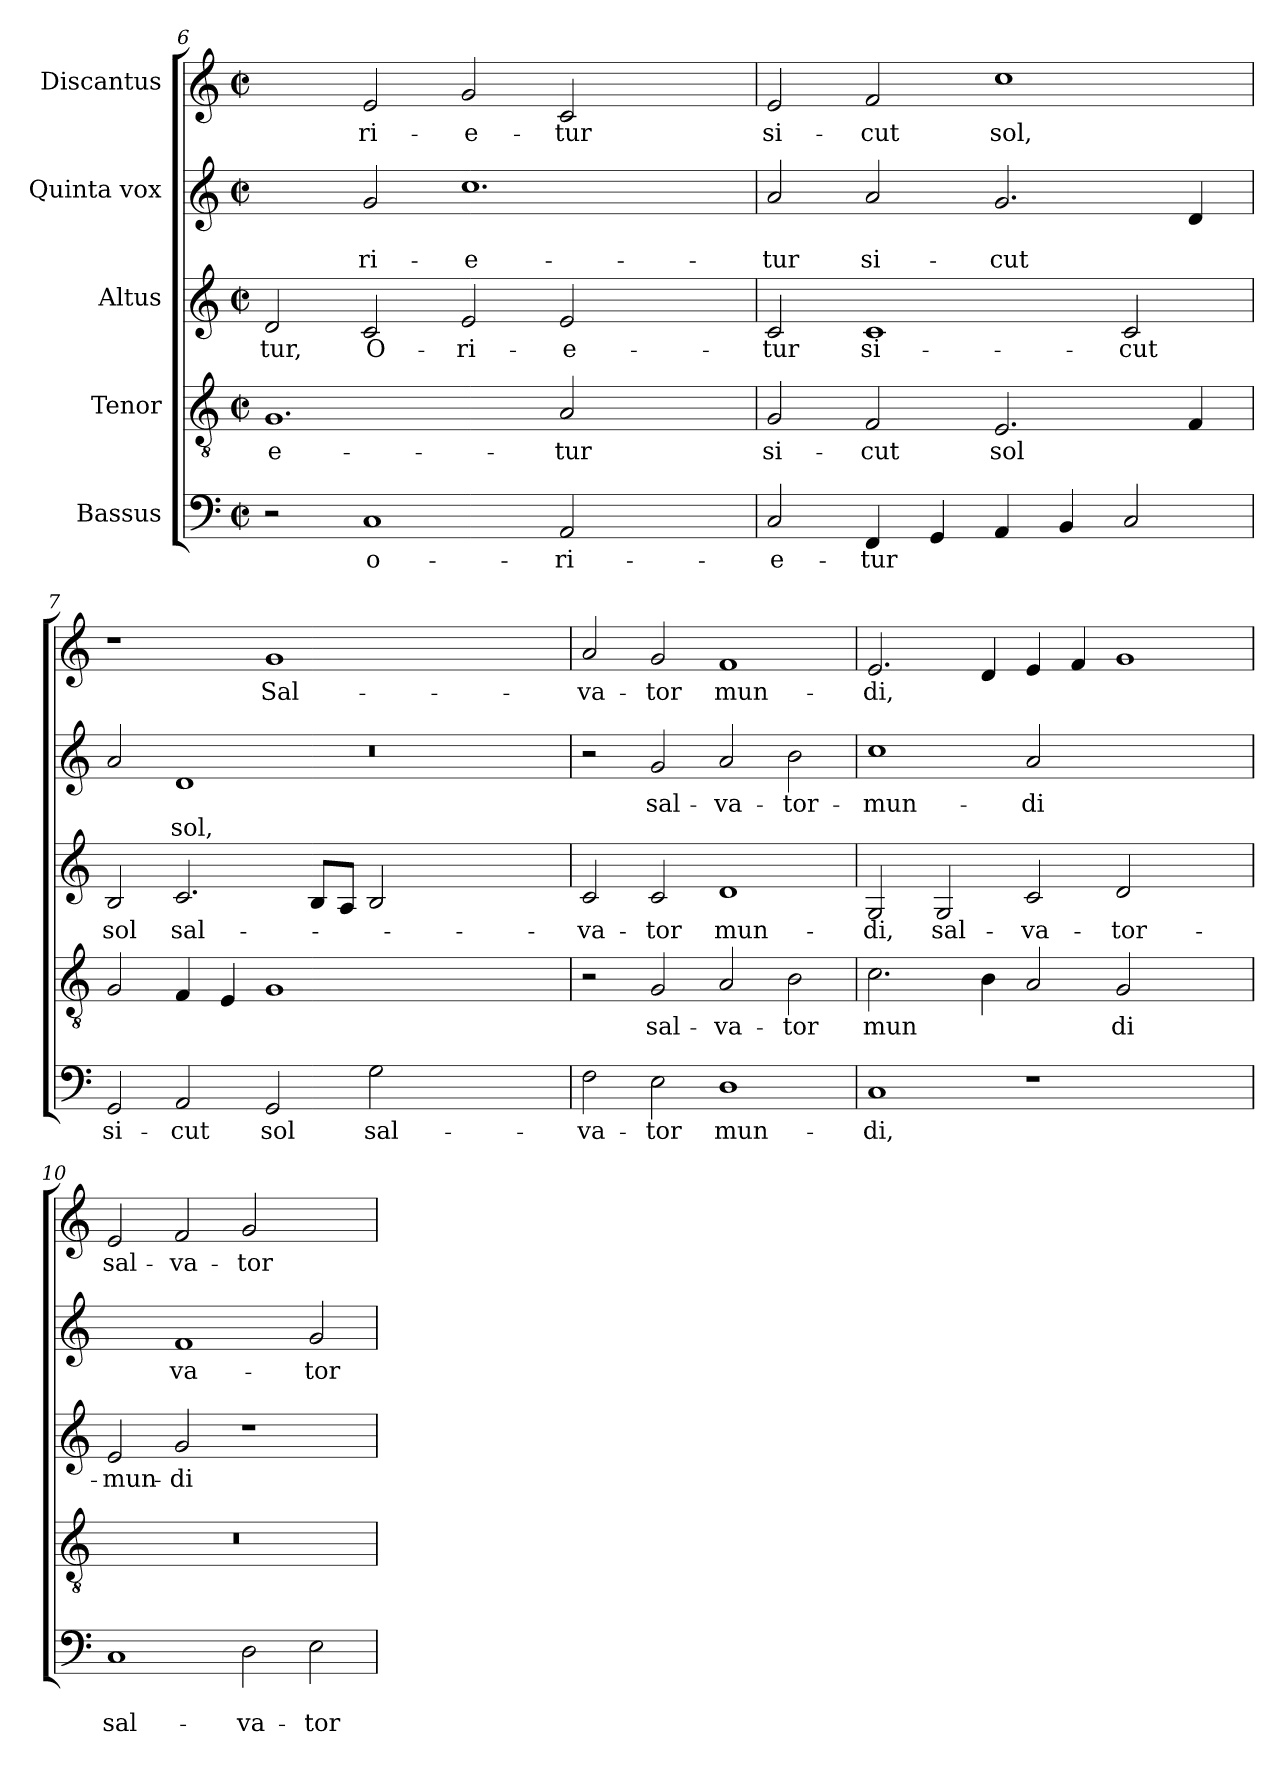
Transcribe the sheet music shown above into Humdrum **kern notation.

**kern	**text	**text	**kern	**text	**kern	**text	**kern	**text	**text	**kern	**text
*part5	*part5	*part5	*part4	*part4	*part3	*part3	*part2	*part2	*part2	*part1	*part1
*staff5	*staff5	*staff5	*staff4	*staff4	*staff3	*staff3	*staff2	*staff2	*staff2	*staff1	*staff1
*I"Bassus	*	*	*I"Tenor	*	*I"Altus	*	*I"Quinta vox	*	*	*I"Discantus	*
!!LO:LB:g=z
*clefF4	*	*	*clefGv2	*	*clefG2	*	*clefG2	*	*	*clefG2	*
*k[]	*	*	*k[]	*	*k[]	*	*k[]	*	*	*k[]	*
*C:	*	*	*C:	*	*C:	*	*C:	*	*	*C:	*
*M4/2	*	*	*M4/2	*	*M4/2	*	*M4/2	*	*	*M4/2	*
*met(c|)	*	*	*met(c|)	*	*met(c|)	*	*met(c|)	*	*	*met(c|)	*
=6	=6	=6	=6	=6	=6	=6	=6	=6	=6	=6	=6
!	!	!	!	!LO:LY:b	!	!LO:LY:b	!	!	!	!	!
2r	.	.	1.G	-e-	2d	-tur,	2byy]	.	.	2gyy]	.
!	!LO:LY:b	!	!	!	!	!LO:LY:b	!	!	!LO:LY:b	!	!LO:LY:b
1C	o-	.	.	.	2c	O-	2g	.	-ri-	2e	-ri-
!	!	!	!	!	!	!LO:LY:b	!	!	!LO:LY:b	!	!LO:LY:b
.	.	.	.	.	2e	-ri-	1.cc	.	-e-	2g	-e-
!	!LO:LY:b	!	!	!LO:LY:b	!	!LO:LY:b	!	!	!	!	!LO:LY:b
2AA	-ri-	.	2A	-tur	2e	-e-	.	.	.	2c	-tur
2ryy	.	.	2ryy	.	2ryy	.	.	.	.	2ryy	.
=6A	=6A	=6A	=6A	=6A	=6A	=6A	=6A	=6A	=6A	=6A	=6A
!	!LO:LY:b	!	!	!LO:LY:b	!	!LO:LY:b	!	!	!LO:LY:b	!	!LO:LY:b
2C	-e-	.	2G	si-	2c	-tur	2a	.	-tur	2e	si-
!	!LO:LY:b	!	!	!LO:LY:b	!	!LO:LY:b	!	!	!LO:LY:b	!	!LO:LY:b
4FF	-tur	.	2F	-cut	1c	si-	2a	.	si-	2f	-cut
4GG	.	.	.	.	.	.	.	.	.	.	.
!	!	!	!	!LO:LY:b	!	!	!	!	!LO:LY:b	!	!LO:LY:b
4AA	.	.	2.E	sol	.	.	2.g	.	-cut	1cc	sol,
4BB	.	.	.	.	.	.	.	.	.	.	.
!	!	!	!	!	!	!LO:LY:b	!	!	!	!	!
2C	.	.	.	.	2c	-cut	.	.	.	.	.
.	.	.	4F	.	.	.	4d	.	.	.	.
=7A	=7A	=7A	=7A	=7A	=7A	=7A	=7A	=7A	=7A	=7A	=7A
!	!LO:LY:b	!	!	!	!	!LO:LY:b	!	!	!	!	!
2GG	si-	.	2G	.	2B	sol	2a	.	.	1r	.
!	!LO:LY:b	!	!	!	!	!LO:LY:b	!	!	!LO:LY:b	!	!
2AA	-cut	.	4F	.	2.c	sal-	1d	.	sol,	.	.
.	.	.	4E	.	.	.	.	.	.	.	.
!	!LO:LY:b	!	!	!	!	!	!	!	!	!	!LO:LY:b
2GG	sol	.	1G	.	.	.	.	.	.	1g	Sal-
.	.	.	.	.	8BL	.	.	.	.	.	.
.	.	.	.	.	8AJ	.	.	.	.	.	.
!	!LO:LY:b	!	!	!	!	!	!	!	!	!	!
2G	sal-	.	.	.	2B	.	0r	.	.	.	.
1.ryy	.	.	1.ryy	.	1.ryy	.	.	.	.	1.ryy	.
=8A	=8A	=8A	=8A	=8A	=8A	=8A	=8A	=8A	=8A	=8A	=8A
!	!LO:LY:b	!	!	!	!	!LO:LY:b	!	!	!	!	!LO:LY:b
2F	-va-	.	2r	.	2c	-va-	2r	.	.	2a	-va-
!	!LO:LY:b	!	!	!LO:LY:b	!	!LO:LY:b	!	!LO:LY:b	!	!	!LO:LY:b
2E	-tor	.	2G	sal-	2c	-tor	2g	sal-	.	2g	-tor
!	!LO:LY:b	!	!	!LO:LY:b	!	!LO:LY:b	!	!LO:LY:b	!	!	!LO:LY:b
1D	mun-	.	2A	-va-	1d	mun-	2a	-va-	.	1f	mun-
!	!	!	!	!LO:LY:b	!	!	!	!LO:LY:b	!	!	!
.	.	.	2B	-tor	.	.	2b	-tor-	.	.	.
=9	=9	=9	=9	=9	=9	=9	=9	=9	=9	=9	=9
!	!LO:LY:b	!	!	!LO:LY:b	!	!LO:LY:b	!	!LO:LY:b	!	!	!LO:LY:b
1C	-di,	.	2.c	mun	2G	-di,	1cc	-mun-	.	2.e	-di,
!	!	!	!	!	!	!LO:LY:b	!	!	!	!	!
.	.	.	.	.	2G	sal-	.	.	.	.	.
.	.	.	4B	.	.	.	.	.	.	4d	.
!	!	!	!	!	!	!LO:LY:b	!	!LO:LY:b	!	!	!
1r	.	.	2A	.	2c	-va-	2a	-di	.	4e	.
.	.	.	.	.	.	.	.	.	.	4f	.
!	!	!	!	!LO:LY:b	!	!LO:LY:b	!	!LO:LY:b	!	!	!
.	.	.	2G	di	2d	-tor-	[2ccyy	sal-	.	1g	.
2ryy	.	.	2ryy	.	2ryy	.	2ryy	.	.	.	.
!!LO:LB:g=z
=10A	=10A	=10A	=10A	=10A	=10A	=10A	=10A	=10A	=10A	=10A	=10A
!	!	!LO:LY:b	!	!	!	!LO:LY:b	!	!	!	!	!LO:LY:b
1C	.	sal-	0r	.	2e	-mun-	2ccyy]	.	.	2e	sal-
!	!	!	!	!	!	!LO:LY:b	!	!LO:LY:b	!	!	!LO:LY:b
.	.	.	.	.	2g	-di	1f	-va-	.	2f	-va-
!	!	!LO:LY:b	!	!	!	!	!	!	!	!	!LO:LY:b
2D	.	-va-	.	.	1r	.	.	.	.	2g	-tor
!	!	!LO:LY:b	!	!	!	!	!	!LO:LY:b	!	!	!
2E	.	-tor	.	.	.	.	2g	-tor	.	2ryy	.
=	=	=	=	=	=	=	=	=	=	=	=
*-	*-	*-	*-	*-	*-	*-	*-	*-	*-	*-	*-
